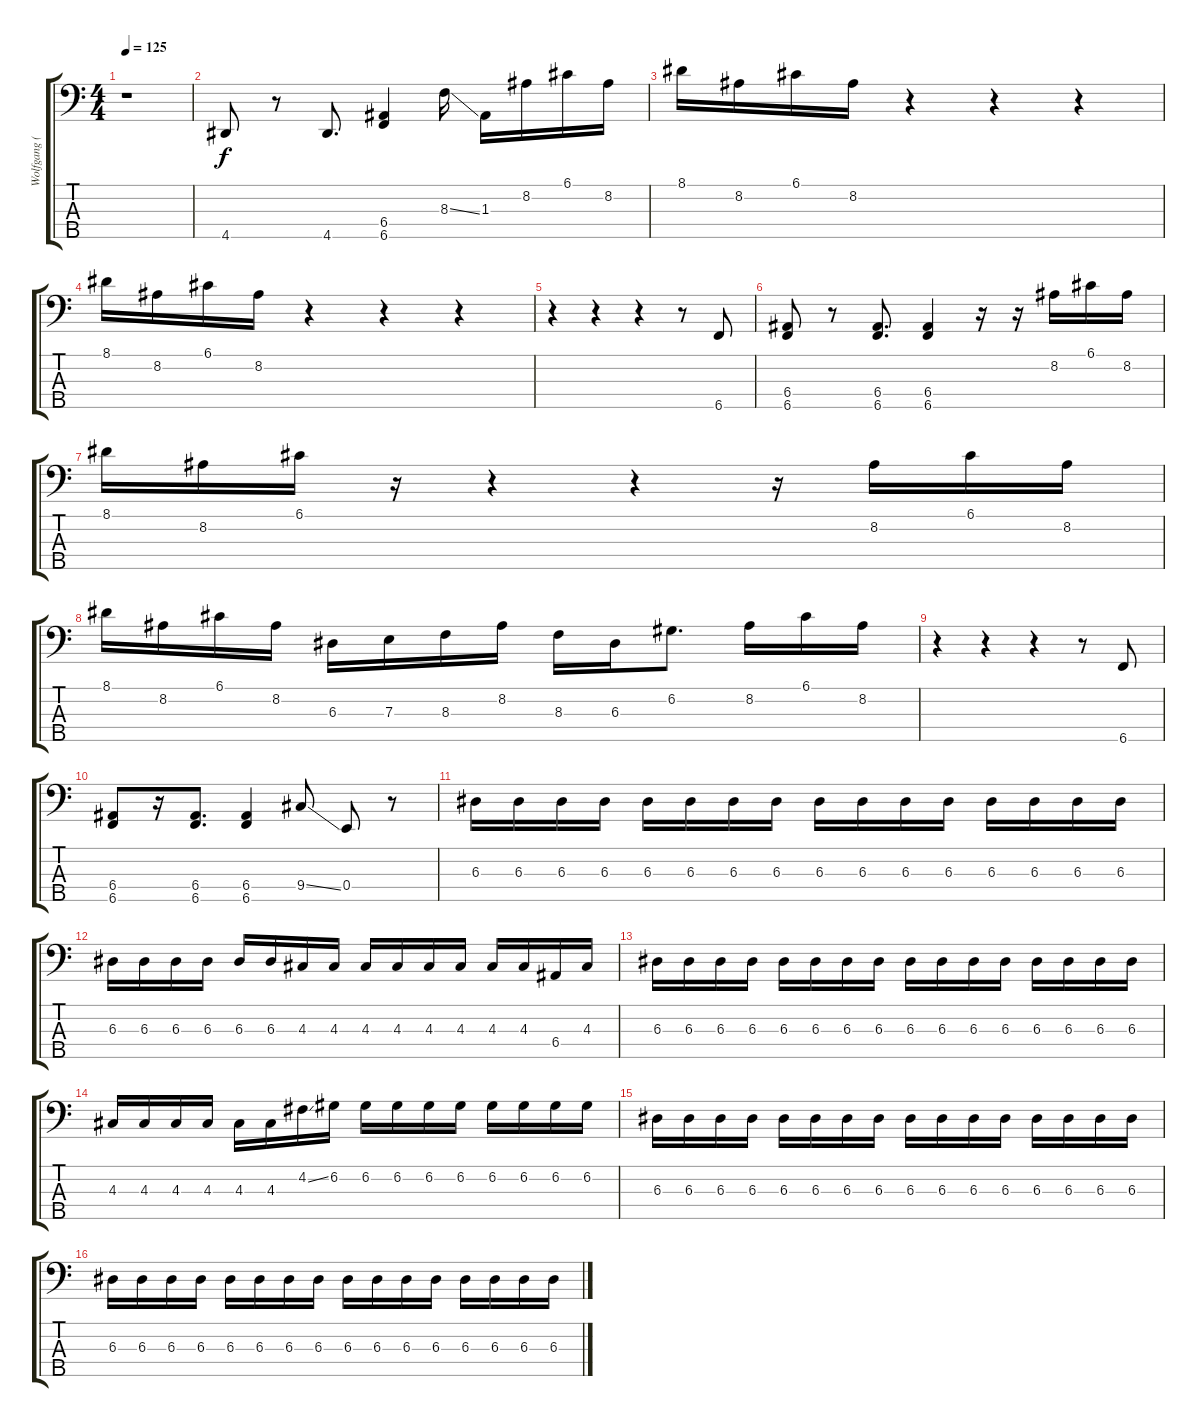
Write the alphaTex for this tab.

\track ("Wolfgang (5-str Bass)" "Wolfgang (") {instrument synthbass2}
\staff {score tabs}
\tuning (G2 D2 A1 E1 B0) {hide}
\ts (4 4)
\tempo 125
\clef f4
\ks c
r.1{dy f} |
4.5.8 r.8 4.5.8{d} (6.4 6.5).4 8.3{ss}.16 1.3.16 8.2.16 6.1.16 8.2.16 |
8.1.16 8.2.16 6.1.16 8.2.16 r.4 r.4 r.4 |
8.1.16 8.2.16 6.1.16 8.2.16 r.4 r.4 r.4 |
r.4 r.4 r.4 r.8 6.5.8 |
(6.4 6.5).8 r.8 (6.4 6.5).8{d} (6.4 6.5).4 r.16 r.16 8.2.16 6.1.16 8.2.16 |
8.1.16 8.2.16 6.1.16 r.16 r.4 r.4 r.16 8.2.16 6.1.16 8.2.16 |
8.1.16 8.2.16 6.1.16 8.2.16 6.3.16 7.3.16 8.3.16 8.2.16 8.3.16 6.3.16 6.2.8{d} 8.2.16 6.1.16 8.2.16 |
r.4 r.4 r.4 r.8 6.5.8 |
(6.4 6.5).8 r.16 (6.4 6.5).8{d} (6.4 6.5).4 9.4{ss}.8 0.4.8 r.8 |
6.3.16 6.3.16 6.3.16 6.3.16 6.3.16 6.3.16 6.3.16 6.3.16 6.3.16 6.3.16 6.3.16 6.3.16 6.3.16 6.3.16 6.3.16 6.3.16 |
6.3.16 6.3.16 6.3.16 6.3.16 6.3.16 6.3.16 4.3.16 4.3.16 4.3.16 4.3.16 4.3.16 4.3.16 4.3.16 4.3.16 6.4.16 4.3.16 |
6.3.16 6.3.16 6.3.16 6.3.16 6.3.16 6.3.16 6.3.16 6.3.16 6.3.16 6.3.16 6.3.16 6.3.16 6.3.16 6.3.16 6.3.16 6.3.16 |
4.3.16 4.3.16 4.3.16 4.3.16 4.3.16 4.3.16 4.2{ss}.16 6.2.16 6.2.16 6.2.16 6.2.16 6.2.16 6.2.16 6.2.16 6.2.16 6.2.16 |
6.3.16 6.3.16 6.3.16 6.3.16 6.3.16 6.3.16 6.3.16 6.3.16 6.3.16 6.3.16 6.3.16 6.3.16 6.3.16 6.3.16 6.3.16 6.3.16 |
6.3.16 6.3.16 6.3.16 6.3.16 6.3.16 6.3.16 6.3.16 6.3.16 6.3.16 6.3.16 6.3.16 6.3.16 6.3.16 6.3.16 6.3.16 6.3.16
